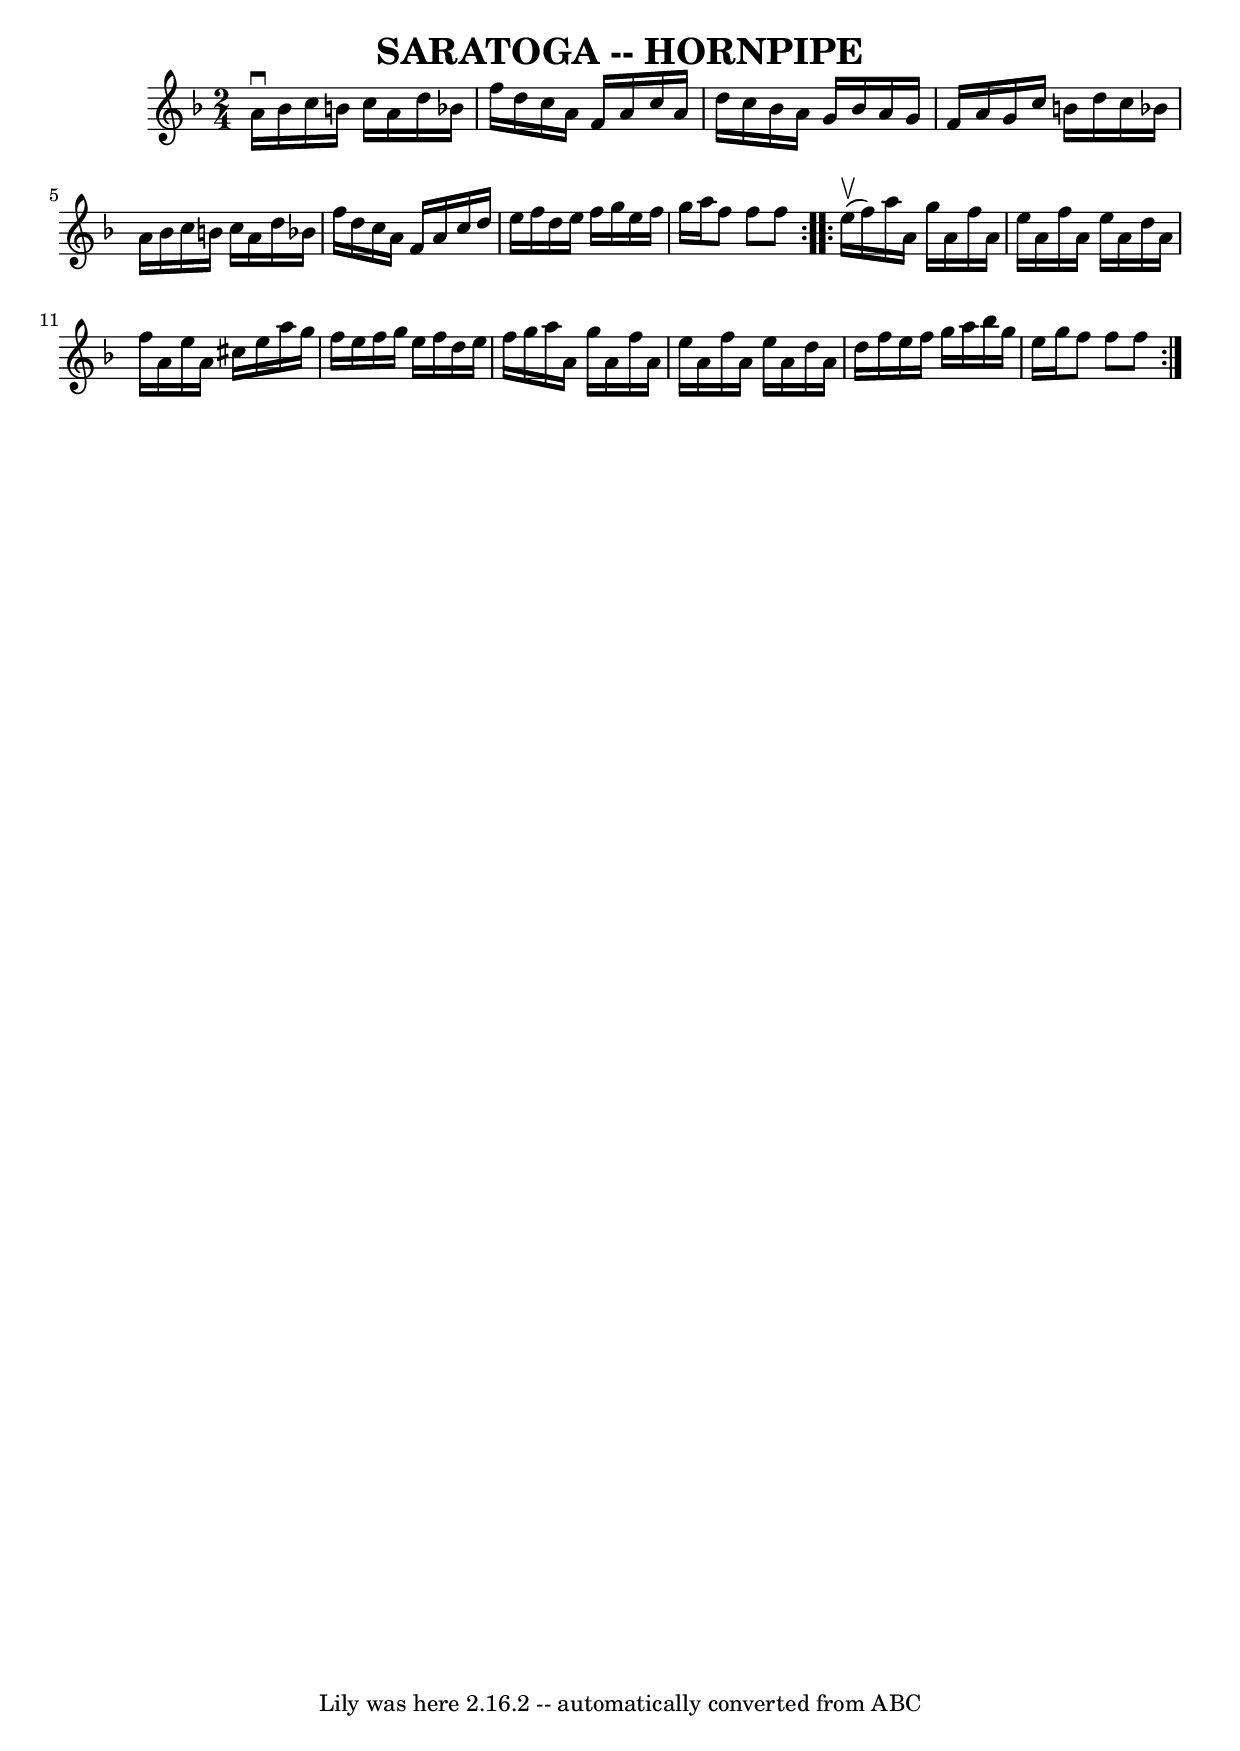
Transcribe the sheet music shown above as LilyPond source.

\version "2.16.2"
\include "Mammoth.ily"
\header {
  %% book = "Ryan's Mammoth Collection of Fiddle Tunes"
  crossRefNumber = "1"
  footnotes = ""
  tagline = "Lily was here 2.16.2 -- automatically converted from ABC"
  title = "SARATOGA -- HORNPIPE"

}
voicedefault =  {



  \repeat volta 2 {

    \time 2/4 
    \key f \major
    a'16^\downbow bes'16        |
    c''16    
    b'16 c''16 a'16 d''16 bes'!16 f''16 d''16    |
    c''16 
    a'16 f'16 a'16 c''16 a'16 d''16 c''16    |
    bes'16 
    a'16 g'16 bes'16 a'16 g'16 f'16 a'16    |
    g'16    
    c''16 b'16 d''16 c''16 bes'!16 a'16 bes'16    |
    
    |
    c''16 b'16 c''16 a'16 d''16 bes'!16 f''16 d''16 
    |
    c''16 a'16 f'16 a'16 c''16 d''16 e''16 f''16 
    |
    d''16 e''16 f''16 g''16 e''16 f''16 g''16    
    a''16    |
    f''8 f''8 f''8    
  }     
  \repeat volta 2 {
    e''16 (^\upbow f''16)       |
    a''16 a'16 g''16 a'16 f''16   
    a'16 e''16 a'16    |
    f''16 a'16 e''16 a'16 d''16    
    a'16 f''16 a'16    |
    e''16 a'16 cis''16 e''16 a''16  
    g''16 f''16 e''16    |
    f''16 g''16 e''16 f''16    
    d''16 e''16 f''16 g''16    |
    |
    a''16 a'16    
    g''16 a'16 f''16 a'16 e''16 a'16    |
    f''16 a'16    
    e''16 a'16 d''16 a'16 d''16 f''16    |
    e''16 f''16   
    g''16 a''16 bes''16 g''16 e''16 g''16    |
    f''8    
    f''8 f''8    
  }   

}

\score{
  <<

    \context Staff="default"
    {
      \voicedefault 
      
    }

  >>
  \layout {
    
  }
  \midi {
  }

}
